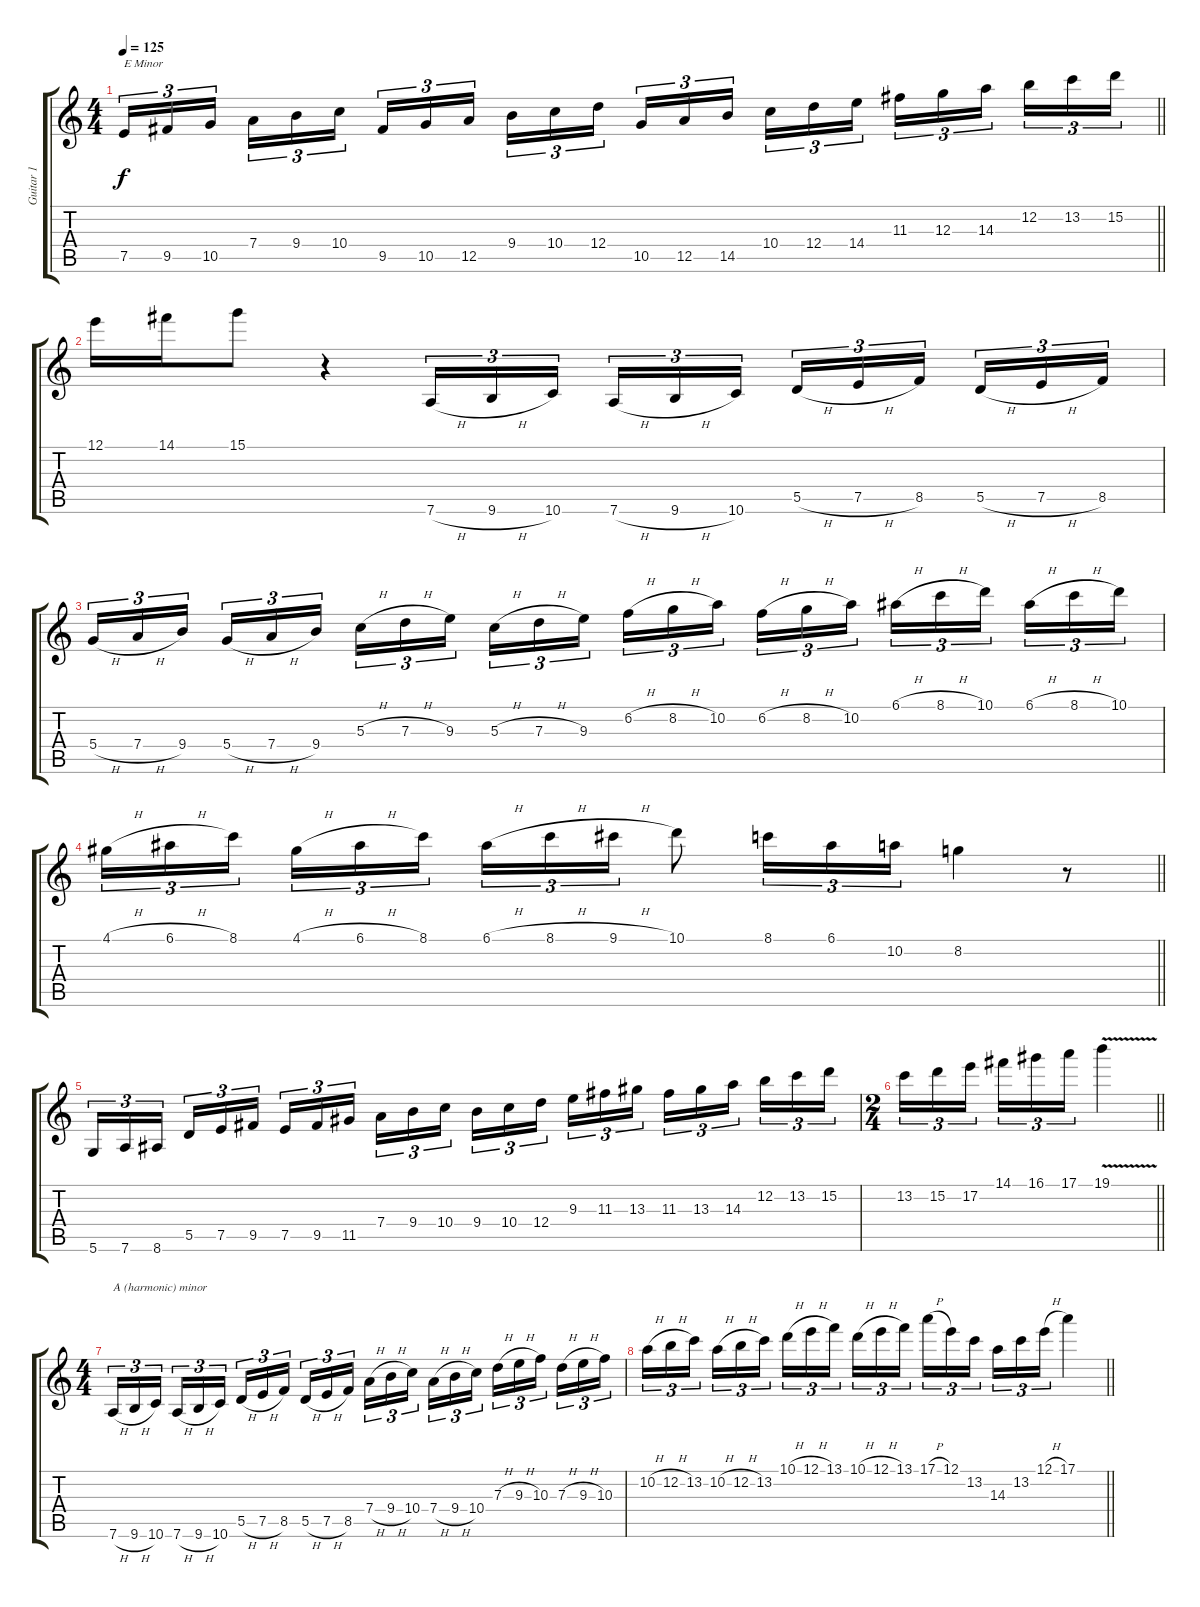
\track ("Guitar 1" "Guitar 1") {instrument distortionguitar}
\staff {score tabs}
\tuning (E4 B3 G3 D3 A2 D2) {hide}
\ts (4 4)
\section ("" "")
\tempo 125
\clef g2
\barLineRight lightlight
\ks c
7.5.16{tu (3 2) txt "E Minor" dy f} 9.5.16{tu (3 2)} 10.5.16{tu (3 2) beam splitsecondary} 7.4.16{tu (3 2)} 9.4.16{tu (3 2)} 10.4.16{tu (3 2)} 9.5.16{tu (3 2)} 10.5.16{tu (3 2)} 12.5.16{tu (3 2) beam splitsecondary} 9.4.16{tu (3 2)} 10.4.16{tu (3 2)} 12.4.16{tu (3 2)} 10.5.16{tu (3 2)} 12.5.16{tu (3 2)} 14.5.16{tu (3 2) beam splitsecondary} 10.4.16{tu (3 2)} 12.4.16{tu (3 2)} 14.4.16{tu (3 2)} 11.3.16{tu (3 2)} 12.3.16{tu (3 2)} 14.3.16{tu (3 2) beam splitsecondary} 12.2.16{tu (3 2)} 13.2.16{tu (3 2)} 15.2.16{tu (3 2)} |
\section ("" "")
12.1.16 14.1.16 15.1.8 r.4 7.6{h}.16{tu (3 2)} 9.6{h}.16{tu (3 2)} 10.6.16{tu (3 2) beam splitsecondary} 7.6{h}.16{tu (3 2)} 9.6{h}.16{tu (3 2)} 10.6.16{tu (3 2)} 5.5{h}.16{tu (3 2)} 7.5{h}.16{tu (3 2)} 8.5.16{tu (3 2) beam splitsecondary} 5.5{h}.16{tu (3 2)} 7.5{h}.16{tu (3 2)} 8.5.16{tu (3 2)} |
5.4{h}.16{tu (3 2)} 7.4{h}.16{tu (3 2)} 9.4.16{tu (3 2) beam splitsecondary} 5.4{h}.16{tu (3 2)} 7.4{h}.16{tu (3 2)} 9.4.16{tu (3 2)} 5.3{h}.16{tu (3 2)} 7.3{h}.16{tu (3 2)} 9.3.16{tu (3 2) beam splitsecondary} 5.3{h}.16{tu (3 2)} 7.3{h}.16{tu (3 2)} 9.3.16{tu (3 2)} 6.2{h}.16{tu (3 2)} 8.2{h}.16{tu (3 2)} 10.2.16{tu (3 2) beam splitsecondary} 6.2{h}.16{tu (3 2)} 8.2{h}.16{tu (3 2)} 10.2.16{tu (3 2)} 6.1{h}.16{tu (3 2)} 8.1{h}.16{tu (3 2)} 10.1.16{tu (3 2) beam splitsecondary} 6.1{h}.16{tu (3 2)} 8.1{h}.16{tu (3 2)} 10.1.16{tu (3 2)} |
\barLineRight lightlight
4.1{h}.16{tu (3 2)} 6.1{h}.16{tu (3 2)} 8.1.16{tu (3 2) beam splitsecondary} 4.1{h}.16{tu (3 2)} 6.1{h}.16{tu (3 2)} 8.1.16{tu (3 2)} 6.1{h}.16{tu (3 2)} 8.1{h}.16{tu (3 2)} 9.1{h}.16{tu (3 2)} 10.1.8 8.1.16{tu (3 2)} 6.1.16{tu (3 2)} 10.2.16{tu (3 2)} 8.2.4 r.8 |
5.6.16{tu (3 2)} 7.6.16{tu (3 2)} 8.6.16{tu (3 2) beam splitsecondary} 5.5.16{tu (3 2)} 7.5.16{tu (3 2)} 9.5.16{tu (3 2)} 7.5.16{tu (3 2)} 9.5.16{tu (3 2)} 11.5.16{tu (3 2) beam splitsecondary} 7.4.16{tu (3 2)} 9.4.16{tu (3 2)} 10.4.16{tu (3 2)} 9.4.16{tu (3 2)} 10.4.16{tu (3 2)} 12.4.16{tu (3 2) beam splitsecondary} 9.3.16{tu (3 2)} 11.3.16{tu (3 2)} 13.3.16{tu (3 2)} 11.3.16{tu (3 2)} 13.3.16{tu (3 2)} 14.3.16{tu (3 2) beam splitsecondary} 12.2.16{tu (3 2)} 13.2.16{tu (3 2)} 15.2.16{tu (3 2)} |
\ts (2 4)
\barLineRight lightlight
13.2.16{tu (3 2)} 15.2.16{tu (3 2)} 17.2.16{tu (3 2) beam splitsecondary} 14.1.16{tu (3 2)} 16.1.16{tu (3 2)} 17.1.16{tu (3 2)} 19.1{v}.4 |
\ts (4 4)
\section ("" "")
7.6{h}.16{tu (3 2) txt "A (harmonic) minor"} 9.6{h}.16{tu (3 2)} 10.6.16{tu (3 2) beam splitsecondary} 7.6{h}.16{tu (3 2)} 9.6{h}.16{tu (3 2)} 10.6.16{tu (3 2)} 5.5{h}.16{tu (3 2)} 7.5{h}.16{tu (3 2)} 8.5.16{tu (3 2) beam splitsecondary} 5.5{h}.16{tu (3 2)} 7.5{h}.16{tu (3 2)} 8.5.16{tu (3 2)} 7.4{h}.16{tu (3 2)} 9.4{h}.16{tu (3 2)} 10.4.16{tu (3 2) beam splitsecondary} 7.4{h}.16{tu (3 2)} 9.4{h}.16{tu (3 2)} 10.4.16{tu (3 2)} 7.3{h}.16{tu (3 2)} 9.3{h}.16{tu (3 2)} 10.3.16{tu (3 2) beam splitsecondary} 7.3{h}.16{tu (3 2)} 9.3{h}.16{tu (3 2)} 10.3.16{tu (3 2)} |
\barLineRight lightlight
10.2{h}.16{tu (3 2)} 12.2{h}.16{tu (3 2)} 13.2.16{tu (3 2) beam splitsecondary} 10.2{h}.16{tu (3 2)} 12.2{h}.16{tu (3 2)} 13.2.16{tu (3 2)} 10.1{h}.16{tu (3 2)} 12.1{h}.16{tu (3 2)} 13.1.16{tu (3 2) beam splitsecondary} 10.1{h}.16{tu (3 2)} 12.1{h}.16{tu (3 2)} 13.1.16{tu (3 2)} 17.1{h}.16{tu (3 2)} 12.1.16{tu (3 2)} 13.2.16{tu (3 2) beam splitsecondary} 14.3.16{tu (3 2)} 13.2.16{tu (3 2)} 12.1{h}.16{tu (3 2)} 17.1.4
